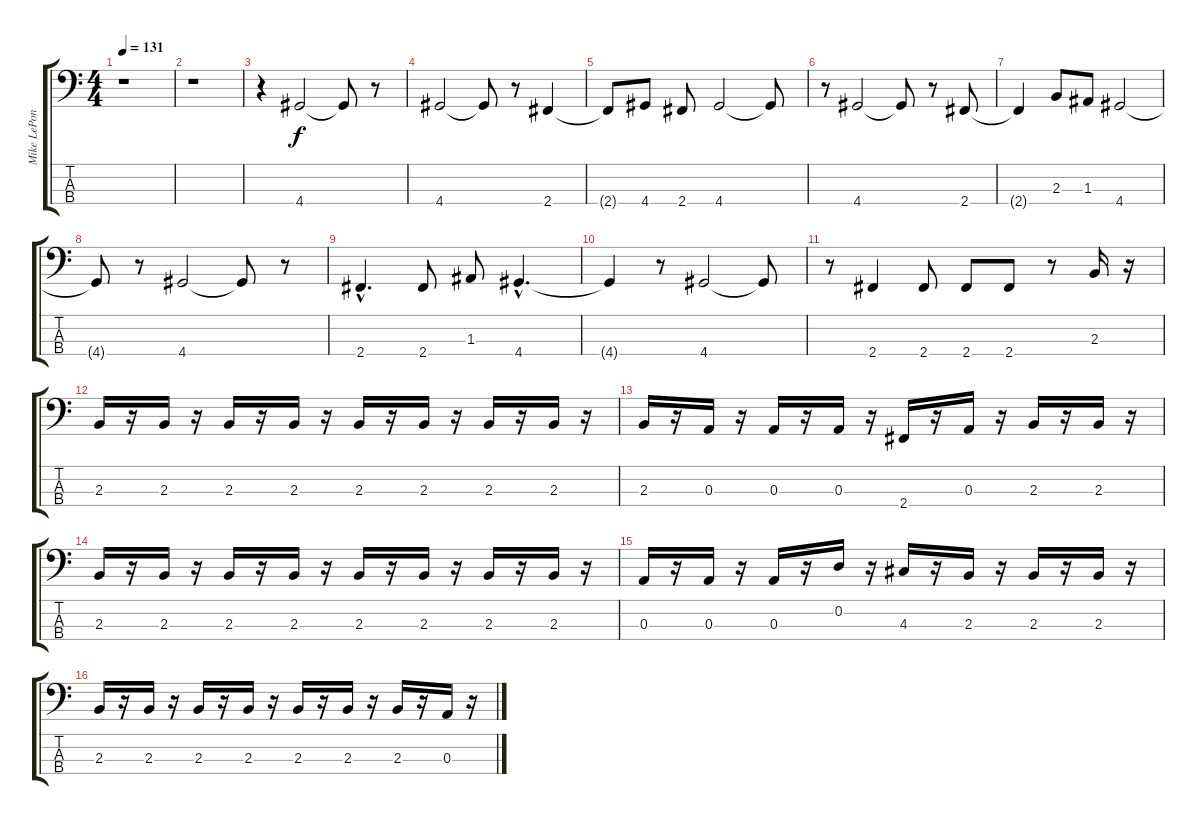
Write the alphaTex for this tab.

\track ("Mike LePond (Bass)" "Mike LePon") {instrument electricbassfinger}
\staff {score tabs}
\tuning (G2 D2 A1 E1) {hide}
\ts (4 4)
\tempo 131
\clef f4
\ks c
r.1{dy f} |
r.1 |
r.4 4.4.2 4.4{t}.8 r.8 |
4.4.2 4.4{t}.8 r.8 2.4.4 |
2.4{t}.8 4.4.8 2.4.8 4.4.2 4.4{t}.8 |
r.8 4.4.2 4.4{t}.8 r.8 2.4.8 |
2.4{t}.4 2.3.8 1.3.8 4.4.2 |
4.4{t}.8 r.8 4.4.2 4.4{t}.8 r.8 |
2.4{hac}.4{d} 2.4.8 1.3.8 4.4{hac}.4{d} |
4.4{t}.4 r.8 4.4.2 4.4{t}.8 |
r.8 2.4.4 2.4.8 2.4.8 2.4.8 r.8 2.3.16 r.16 |
2.3.16 r.16 2.3.16 r.16 2.3.16 r.16 2.3.16 r.16 2.3.16 r.16 2.3.16 r.16 2.3.16 r.16 2.3.16 r.16 |
2.3.16 r.16 0.3.16 r.16 0.3.16 r.16 0.3.16 r.16 2.4.16 r.16 0.3.16 r.16 2.3.16 r.16 2.3.16 r.16 |
2.3.16 r.16 2.3.16 r.16 2.3.16 r.16 2.3.16 r.16 2.3.16 r.16 2.3.16 r.16 2.3.16 r.16 2.3.16 r.16 |
0.3.16 r.16 0.3.16 r.16 0.3.16 r.16 0.2.16 r.16 4.3.16 r.16 2.3.16 r.16 2.3.16 r.16 2.3.16 r.16 |
2.3.16 r.16 2.3.16 r.16 2.3.16 r.16 2.3.16 r.16 2.3.16 r.16 2.3.16 r.16 2.3.16 r.16 0.3.16 r.16
